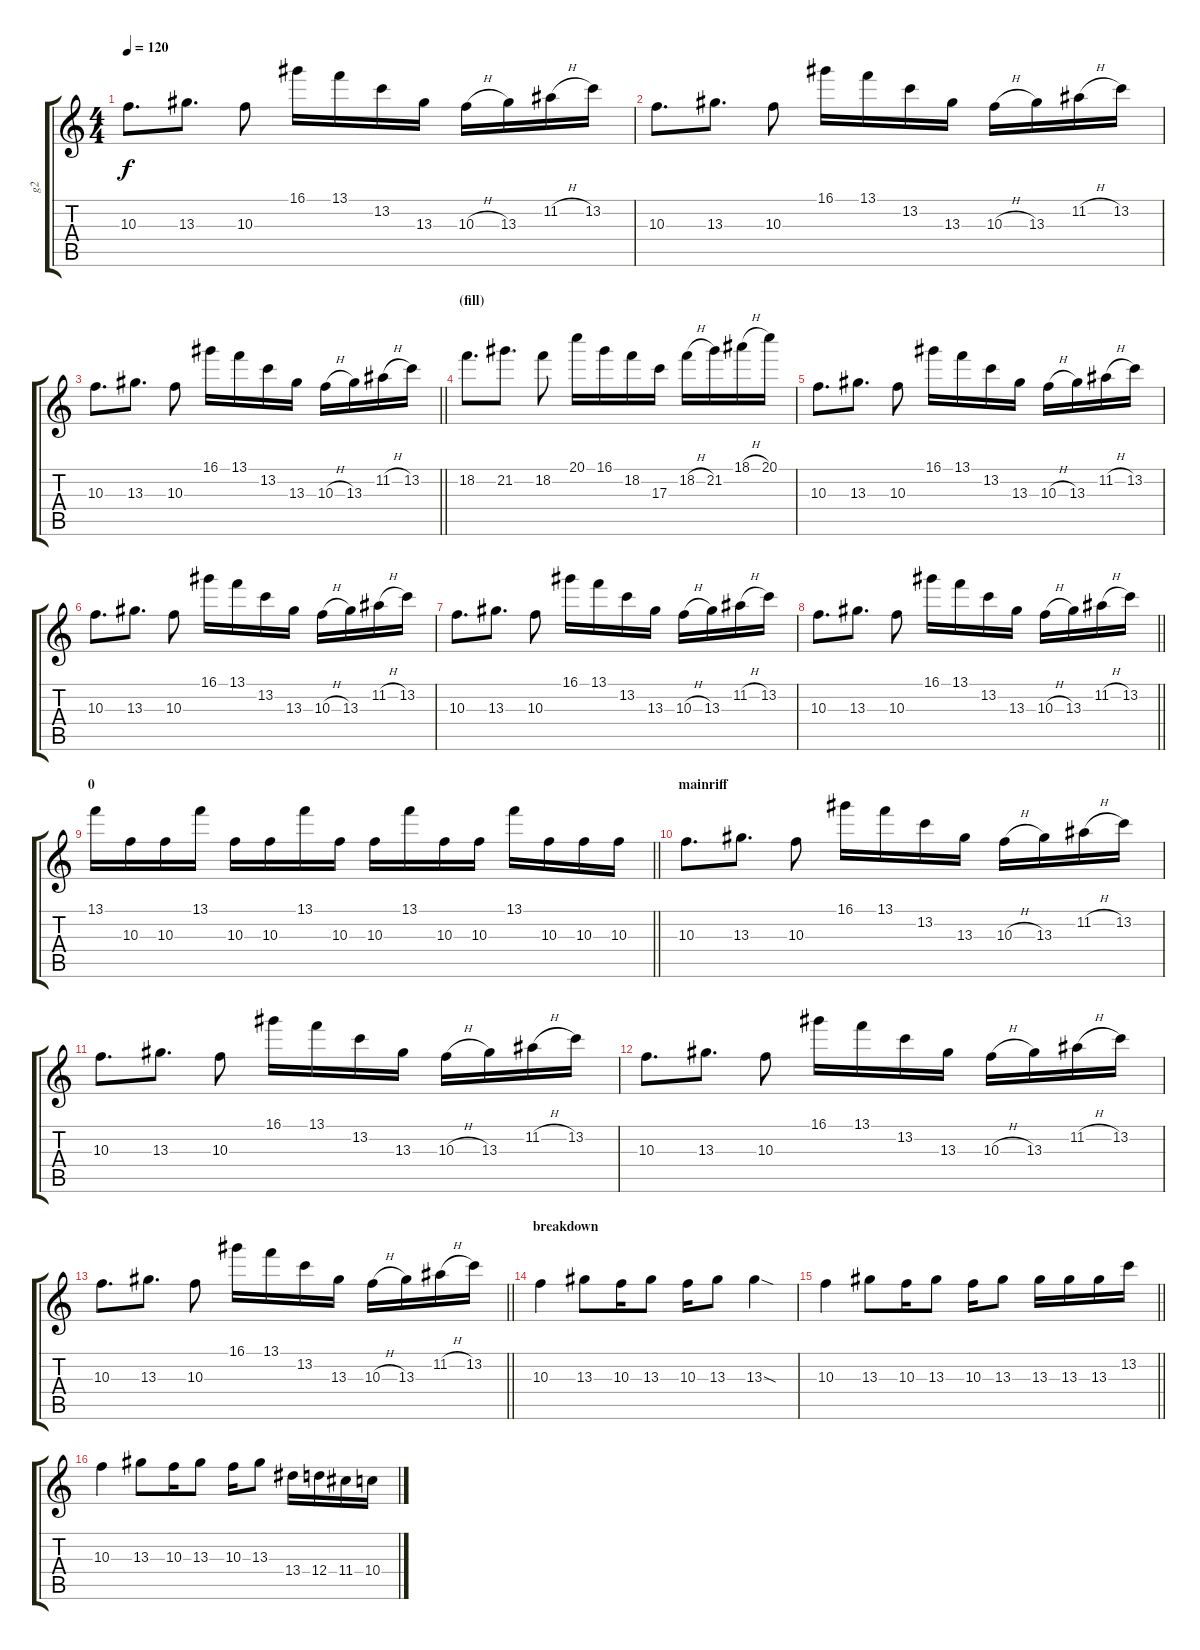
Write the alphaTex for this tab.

\track ("g2" "g2") {instrument overdrivenguitar}
\staff {score tabs}
\tuning (E4 B3 G3 D3 A2 E2) {hide}
\ts (4 4)
\tempo 120
\clef g2
\ks c
10.3.8{d dy f} 13.3.8{d} 10.3.8 16.1.16 13.1.16 13.2.16 13.3.16 10.3{h}.16 13.3.16 11.2{h}.16 13.2.16 |
10.3.8{d} 13.3.8{d} 10.3.8 16.1.16 13.1.16 13.2.16 13.3.16 10.3{h}.16 13.3.16 11.2{h}.16 13.2.16 |
\barLineRight lightlight
10.3.8{d} 13.3.8{d} 10.3.8 16.1.16 13.1.16 13.2.16 13.3.16 10.3{h}.16 13.3.16 11.2{h}.16 13.2.16 |
\section ("" "(fill)")
18.2.8{d} 21.2.8{d} 18.2.8 20.1.16 16.1.16 18.2.16 17.3.16 18.2{h}.16 21.2.16 18.1{h}.16 20.1.16 |
10.3.8{d} 13.3.8{d} 10.3.8 16.1.16 13.1.16 13.2.16 13.3.16 10.3{h}.16 13.3.16 11.2{h}.16 13.2.16 |
10.3.8{d} 13.3.8{d} 10.3.8 16.1.16 13.1.16 13.2.16 13.3.16 10.3{h}.16 13.3.16 11.2{h}.16 13.2.16 |
10.3.8{d} 13.3.8{d} 10.3.8 16.1.16 13.1.16 13.2.16 13.3.16 10.3{h}.16 13.3.16 11.2{h}.16 13.2.16 |
\barLineRight lightlight
10.3.8{d} 13.3.8{d} 10.3.8 16.1.16 13.1.16 13.2.16 13.3.16 10.3{h}.16 13.3.16 11.2{h}.16 13.2.16 |
\section ("" "0")
\barLineRight lightlight
13.1.16 10.3.16 10.3.16 13.1.16 10.3.16 10.3.16 13.1.16 10.3.16 10.3.16 13.1.16 10.3.16 10.3.16 13.1.16 10.3.16 10.3.16 10.3.16 |
\section ("" "mainriff")
10.3.8{d} 13.3.8{d} 10.3.8 16.1.16 13.1.16 13.2.16 13.3.16 10.3{h}.16 13.3.16 11.2{h}.16 13.2.16 |
10.3.8{d} 13.3.8{d} 10.3.8 16.1.16 13.1.16 13.2.16 13.3.16 10.3{h}.16 13.3.16 11.2{h}.16 13.2.16 |
10.3.8{d} 13.3.8{d} 10.3.8 16.1.16 13.1.16 13.2.16 13.3.16 10.3{h}.16 13.3.16 11.2{h}.16 13.2.16 |
\barLineRight lightlight
10.3.8{d} 13.3.8{d} 10.3.8 16.1.16 13.1.16 13.2.16 13.3.16 10.3{h}.16 13.3.16 11.2{h}.16 13.2.16 |
\section ("" "breakdown")
10.3.4 13.3.8 10.3.16 13.3.8 10.3.16 13.3.8 13.3{sod}.4 |
\barLineRight lightlight
10.3.4 13.3.8 10.3.16 13.3.8 10.3.16 13.3.8 13.3.16 13.3.16 13.3.16 13.2.16 |
10.3.4 13.3.8 10.3.16 13.3.8 10.3.16 13.3.8 13.4.16 12.4.16 11.4.16 10.4.16
